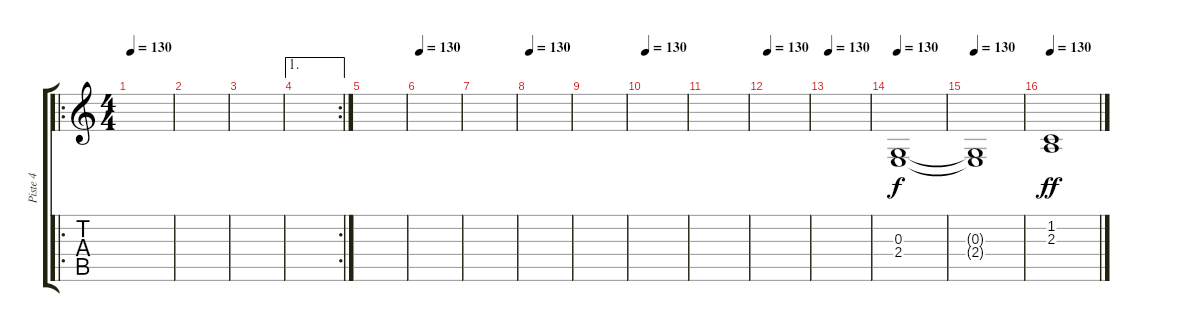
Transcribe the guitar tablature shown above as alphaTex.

\track ("Piste 4" "Piste 4") {instrument stringensemble1}
\staff {score tabs}
\tuning (E4 B3 G3 D3 A2 E2) {hide}
\ro
\ts (4 4)
\tempo 130
\clef g2
\ks c
|
|
|
\ae 1
\rc 2
|
|
\tempo 130
|
|
\tempo 130
|
|
\tempo 130
|
|
\tempo 130
|
\tempo 130
|
\tempo 130
(0.3 2.4).1 |
\tempo 130
(0.3{t} 2.4{t}).1{dy f} |
\tempo 130
(1.2 2.3).1{dy ff}
